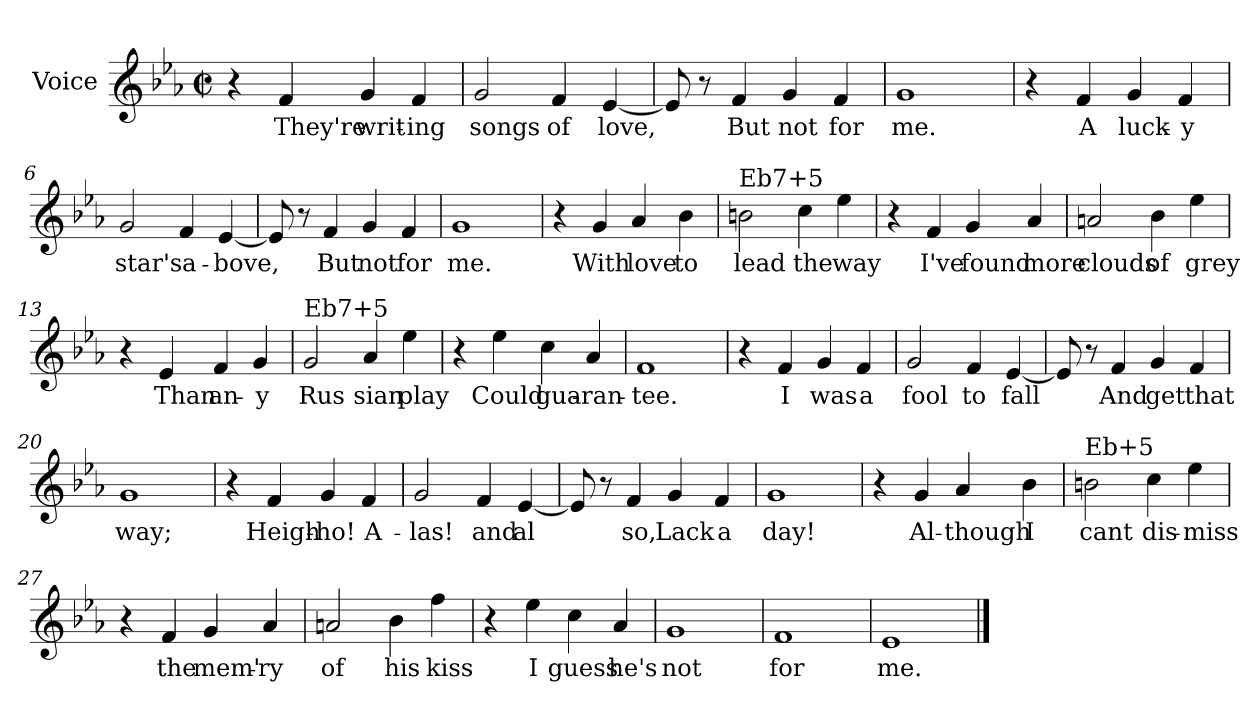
**kern	**text
*part1	*part1
*staff1	*staff1
*I"Voice	*
*clefG2	*
*k[b-e-a-]	*
*E-:	*
*M2/2	*
*met(c|)	*
=1	=1
4r	.
4f/	They're
4g/	writ-
4f/	-ing
=2	=2
2g/	songs
4f/	of
[4e-/	love,
=3	=3
8e-/]	.
8r	.
4f/	But
4g/	not
4f/	for
=4	=4
1g	me.
=5	=5
4r	.
4f/	A
4g/	luck-
4f/	-y
!!LO:LB:g=z
=6	=6
2g/	star's
4f/	a-
[4e-/	-bove,
=7	=7
8e-/]	.
8r	.
4f/	But
4g/	not
4f/	for
=8	=8
1g	me.
=9	=9
4r	.
4g/	With
4a-/	love
4b-\	to
=10	=10
!LO:TX:a:t=Eb7+5	!
2bn\	lead
4cc\	the
4ee-\	way
!!LO:LB:g=z
=11	=11
4r	.
4f/	I've
4g/	found
4a-/	more
=12	=12
2an/	clouds
4b-\	of
4ee-\	grey
=13	=13
4r	.
4e-/	Than
4f/	an-
4g/	-y
=14	=14
!LO:TX:a:t=Eb7+5	!
2g/	-Rus
4a-/	sian
4ee-\	play
!!LO:LB:g=z
=15	=15
4r	.
4ee-\	Could
4cc\	gua-
4a-/	-ran-
=16	=16
1f	-tee.
=17	=17
4r	.
4f/	I
4g/	was
4f/	a
=18	=18
2g/	fool
4f/	to
[4e-/	fall
=19	=19
8e-/]	.
8r	.
4f/	And
4g/	get
4f/	that
=20	=20
1g	way;
!!LO:LB:g=z
=21	=21
4r	.
4f/	Heigh-
4g/	ho!
4f/	A-
=22	=22
2g/	-las!
4f/	and
[4e-/	-al
=23	=23
8e-/]	.
8r	.
4f/	so,
4g/	Lack
4f/	a
=24	=24
1g	day!
=25	=25
4r	.
4g/	Al-
4a-/	-though
4b-\	I
!!LO:LB:g=z
=26	=26
!LO:TX:a:t=Eb+5	!
2bn\	cant
4cc\	dis-
4ee-\	-miss
=27	=27
4r	.
4f/	the
4g/	mem'-
4a-/	-ry
=28	=28
2an/	of
4b-\	his
4ff\	kiss
=29	=29
4r	.
4ee-\	I
4cc\	guess
4a-/	he's
=30	=30
1g	not
=31	=31
1f	for
=32	=32
1e-	me.
==	==
*-	*-
